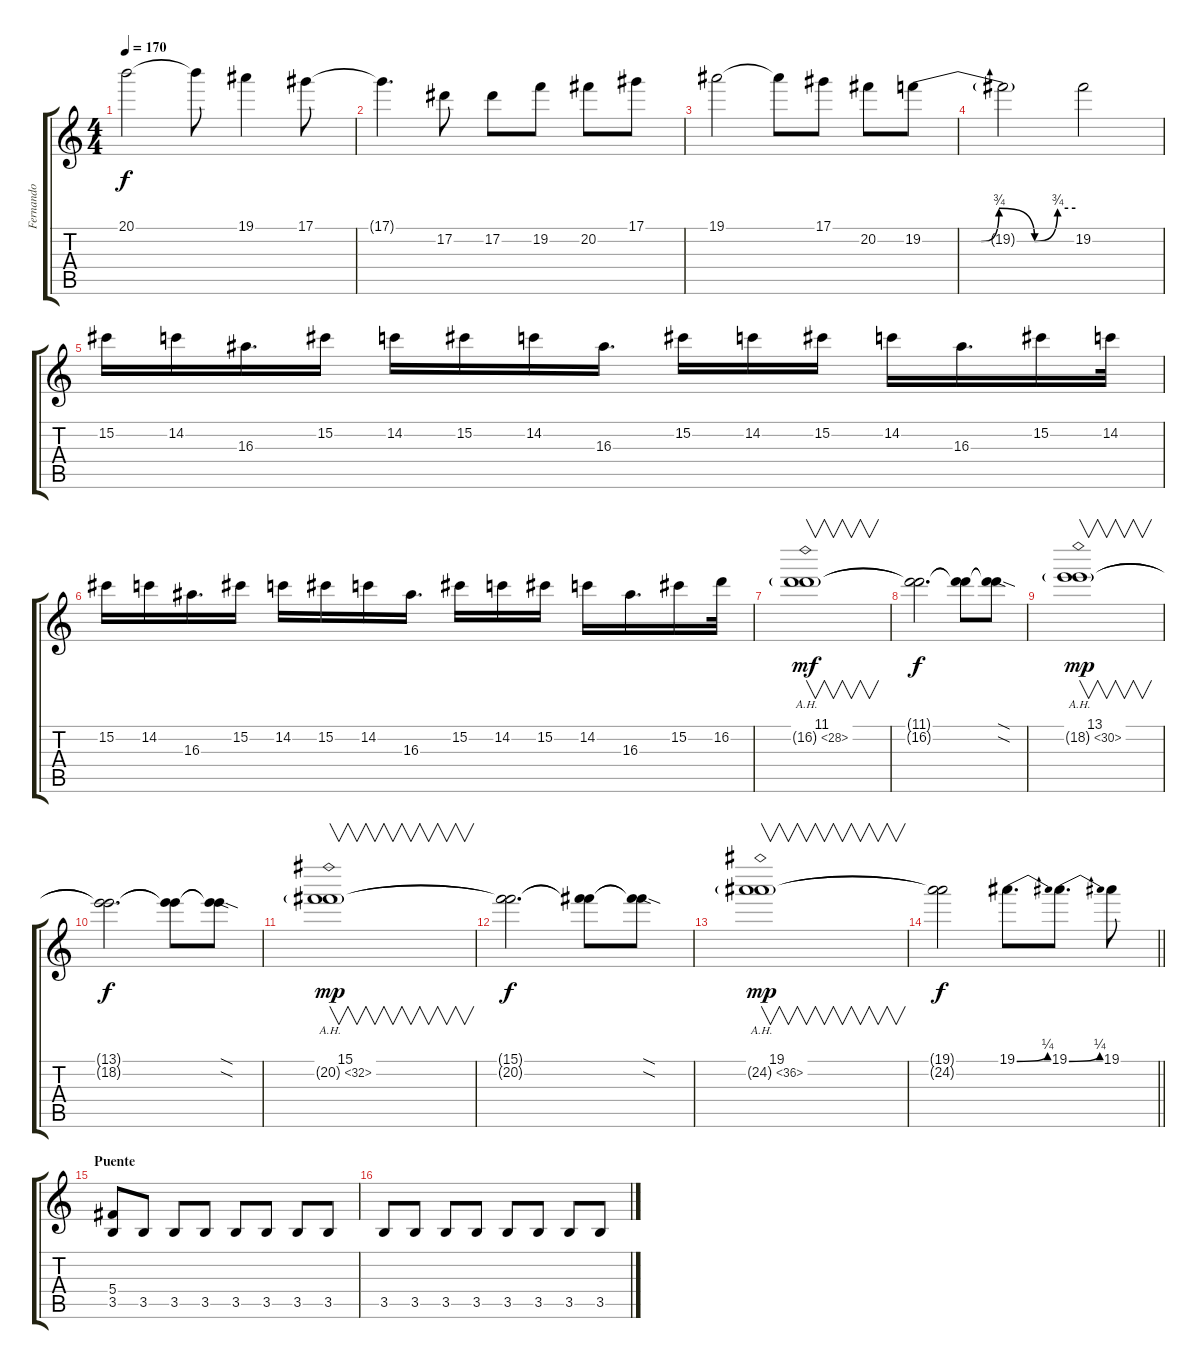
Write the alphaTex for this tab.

\track ("Fernando" "Fernando") {instrument distortionguitar}
\staff {score tabs}
\tuning (Eb4 Bb3 Gb3 Db3 Ab2 Eb2) {hide}
\ts (4 4)
\tempo 170
\clef g2
\ks c
20.1.2{dy f} 20.1{t}.8 19.1.4 17.1.8 |
17.1{t}.4{d} 17.2.8 17.2.8 19.2.8 20.2.8 17.1.8 |
19.1.2 19.1{t}.8 17.1.8 20.2.8 19.2{be (custom 0 0 23 0 30 3 44 0 53 3 60 3)}.8 |
19.2{t}.2 19.2.2 |
15.2.16 14.2.16 16.3.16{d} 15.2.16 14.2.16 15.2.16 14.2.16 16.3.16{d} 15.2.16 14.2.16 15.2.16 14.2.16 16.3.16{d} 15.2.16 14.2.32 |
15.2.16 14.2.16 16.3.16{d} 15.2.16 14.2.16 15.2.16 14.2.16 16.3.16{d} 15.2.16 14.2.16 15.2.16 14.2.16 16.3.16{d} 15.2.16 16.2.32 |
(11.1 16.2{ah 12 g}).1{v dy mf} |
(11.1{t} 16.2{t}).2{d dy f} (11.1{t} 16.2{t}).8 (11.1{sod t} 16.2{sod t}).8 |
(13.1 18.2{ah 12 g}).1{v dy mp} |
(13.1{t} 18.2{t}).2{d dy f} (13.1{t} 18.2{t}).8 (13.1{sod t} 18.2{sod t}).8 |
(15.1 20.2{ah 12 g}).1{v dy mp} |
(15.1{t} 20.2{t}).2{d dy f} (15.1{t} 20.2{t}).8 (15.1{sod t} 20.2{sod t}).8 |
(19.1 24.2{ah 12 g}).1{v dy mp} |
\barLineRight lightlight
(19.1{t} 24.2{t}).2{dy f} 19.1{be (bend 0 0 60 1)}.8{d} 19.1{be (bend 0 0 60 1)}.8{d} 19.1.8 |
\section ("" "Puente")
(5.4 3.5).8 3.5.8 3.5.8 3.5.8 3.5.8 3.5.8 3.5.8 3.5.8 |
3.5.8 3.5.8 3.5.8 3.5.8 3.5.8 3.5.8 3.5.8 3.5.8
